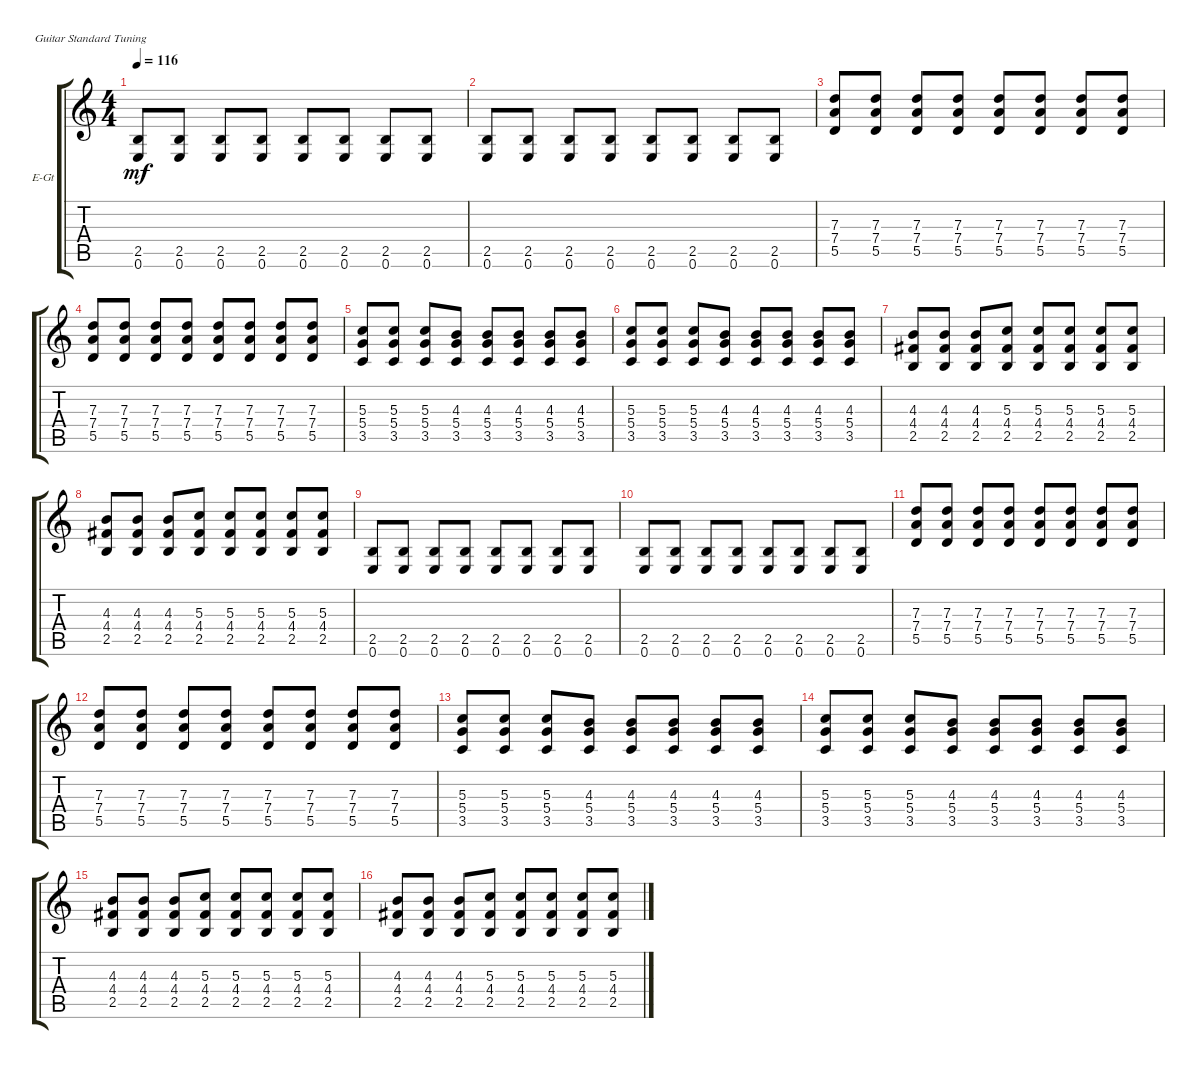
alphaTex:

\defaultSystemsLayout 4
\bracketExtendMode groupsimilarinstruments
\firstSystemTrackNameOrientation horizontal
\otherSystemsTrackNameOrientation horizontal
\track ("Rhytm Guitar Overdrive" "E-Gt") {instrument overdrivenguitar}
\staff {score tabs}
\tuning (E4 B3 G3 D3 A2 E2)
\ts (4 4)
\tempo 116
\clef g2
\scale
0.333333
\ks c
(0.6 2.5).8{dy mf} (0.6 2.5).8 (0.6 2.5).8 (0.6 2.5).8 (0.6 2.5).8 (0.6 2.5).8 (0.6 2.5).8 (0.6 2.5).8 |
\scale
0.333333 (0.6 2.5).8 (0.6 2.5).8 (0.6 2.5).8 (0.6 2.5).8 (0.6 2.5).8 (0.6 2.5).8 (0.6 2.5).8 (0.6 2.5).8 |
\scale
0.333333 (5.5 7.4 7.3).8 (5.5 7.4 7.3).8 (5.5 7.4 7.3).8 (5.5 7.4 7.3).8 (5.5 7.4 7.3).8 (5.5 7.4 7.3).8 (5.5 7.4 7.3).8 (5.5 7.4 7.3).8 |
\scale
0.333333 (5.5 7.4 7.3).8 (5.5 7.4 7.3).8 (5.5 7.4 7.3).8 (5.5 7.4 7.3).8 (5.5 7.4 7.3).8 (5.5 7.4 7.3).8 (5.5 7.4 7.3).8 (5.5 7.4 7.3).8 |
\scale
0.333333 (3.5 5.4 5.3).8 (3.5 5.4 5.3).8 (3.5 5.4 5.3).8 (3.5 5.4 4.3).8 (3.5 5.4 4.3).8 (3.5 5.4 4.3).8 (3.5 5.4 4.3).8 (3.5 5.4 4.3).8 |
\scale
0.333333 (3.5 5.4 5.3).8 (3.5 5.4 5.3).8 (3.5 5.4 5.3).8 (3.5 5.4 4.3).8 (3.5 5.4 4.3).8 (3.5 5.4 4.3).8 (3.5 5.4 4.3).8 (3.5 5.4 4.3).8 |
\scale
0.333333 (2.5 4.4 4.3).8 (2.5 4.4 4.3).8 (2.5 4.4 4.3).8 (2.5 4.4 5.3).8 (2.5 4.4 5.3).8 (2.5 4.4 5.3).8 (2.5 4.4 5.3).8 (2.5 4.4 5.3).8 |
\scale
0.333333 (2.5 4.4 4.3).8 (2.5 4.4 4.3).8 (2.5 4.4 4.3).8 (2.5 4.4 5.3).8 (2.5 4.4 5.3).8 (2.5 4.4 5.3).8 (2.5 4.4 5.3).8 (2.5 4.4 5.3).8 |
\scale
0.333333 (0.6 2.5).8 (0.6 2.5).8 (0.6 2.5).8 (0.6 2.5).8 (0.6 2.5).8 (0.6 2.5).8 (0.6 2.5).8 (0.6 2.5).8 |
\scale
0.333333 (0.6 2.5).8 (0.6 2.5).8 (0.6 2.5).8 (0.6 2.5).8 (0.6 2.5).8 (0.6 2.5).8 (0.6 2.5).8 (0.6 2.5).8 |
\scale
0.333333 (5.5 7.4 7.3).8 (5.5 7.4 7.3).8 (5.5 7.4 7.3).8 (5.5 7.4 7.3).8 (5.5 7.4 7.3).8 (5.5 7.4 7.3).8 (5.5 7.4 7.3).8 (5.5 7.4 7.3).8 |
\scale
0.333333 (5.5 7.4 7.3).8 (5.5 7.4 7.3).8 (5.5 7.4 7.3).8 (5.5 7.4 7.3).8 (5.5 7.4 7.3).8 (5.5 7.4 7.3).8 (5.5 7.4 7.3).8 (5.5 7.4 7.3).8 |
\scale
0.333333 (3.5 5.4 5.3).8 (3.5 5.4 5.3).8 (3.5 5.4 5.3).8 (3.5 5.4 4.3).8 (3.5 5.4 4.3).8 (3.5 5.4 4.3).8 (3.5 5.4 4.3).8 (3.5 5.4 4.3).8 |
\scale
0.333333 (3.5 5.4 5.3).8 (3.5 5.4 5.3).8 (3.5 5.4 5.3).8 (3.5 5.4 4.3).8 (3.5 5.4 4.3).8 (3.5 5.4 4.3).8 (3.5 5.4 4.3).8 (3.5 5.4 4.3).8 |
\scale
0.333333 (2.5 4.4 4.3).8 (2.5 4.4 4.3).8 (2.5 4.4 4.3).8 (2.5 4.4 5.3).8 (2.5 4.4 5.3).8 (2.5 4.4 5.3).8 (2.5 4.4 5.3).8 (2.5 4.4 5.3).8 |
\scale
0.333333 (2.5 4.4 4.3).8 (2.5 4.4 4.3).8 (2.5 4.4 4.3).8 (2.5 4.4 5.3).8 (2.5 4.4 5.3).8 (2.5 4.4 5.3).8 (2.5 4.4 5.3).8 (2.5 4.4 5.3).8
